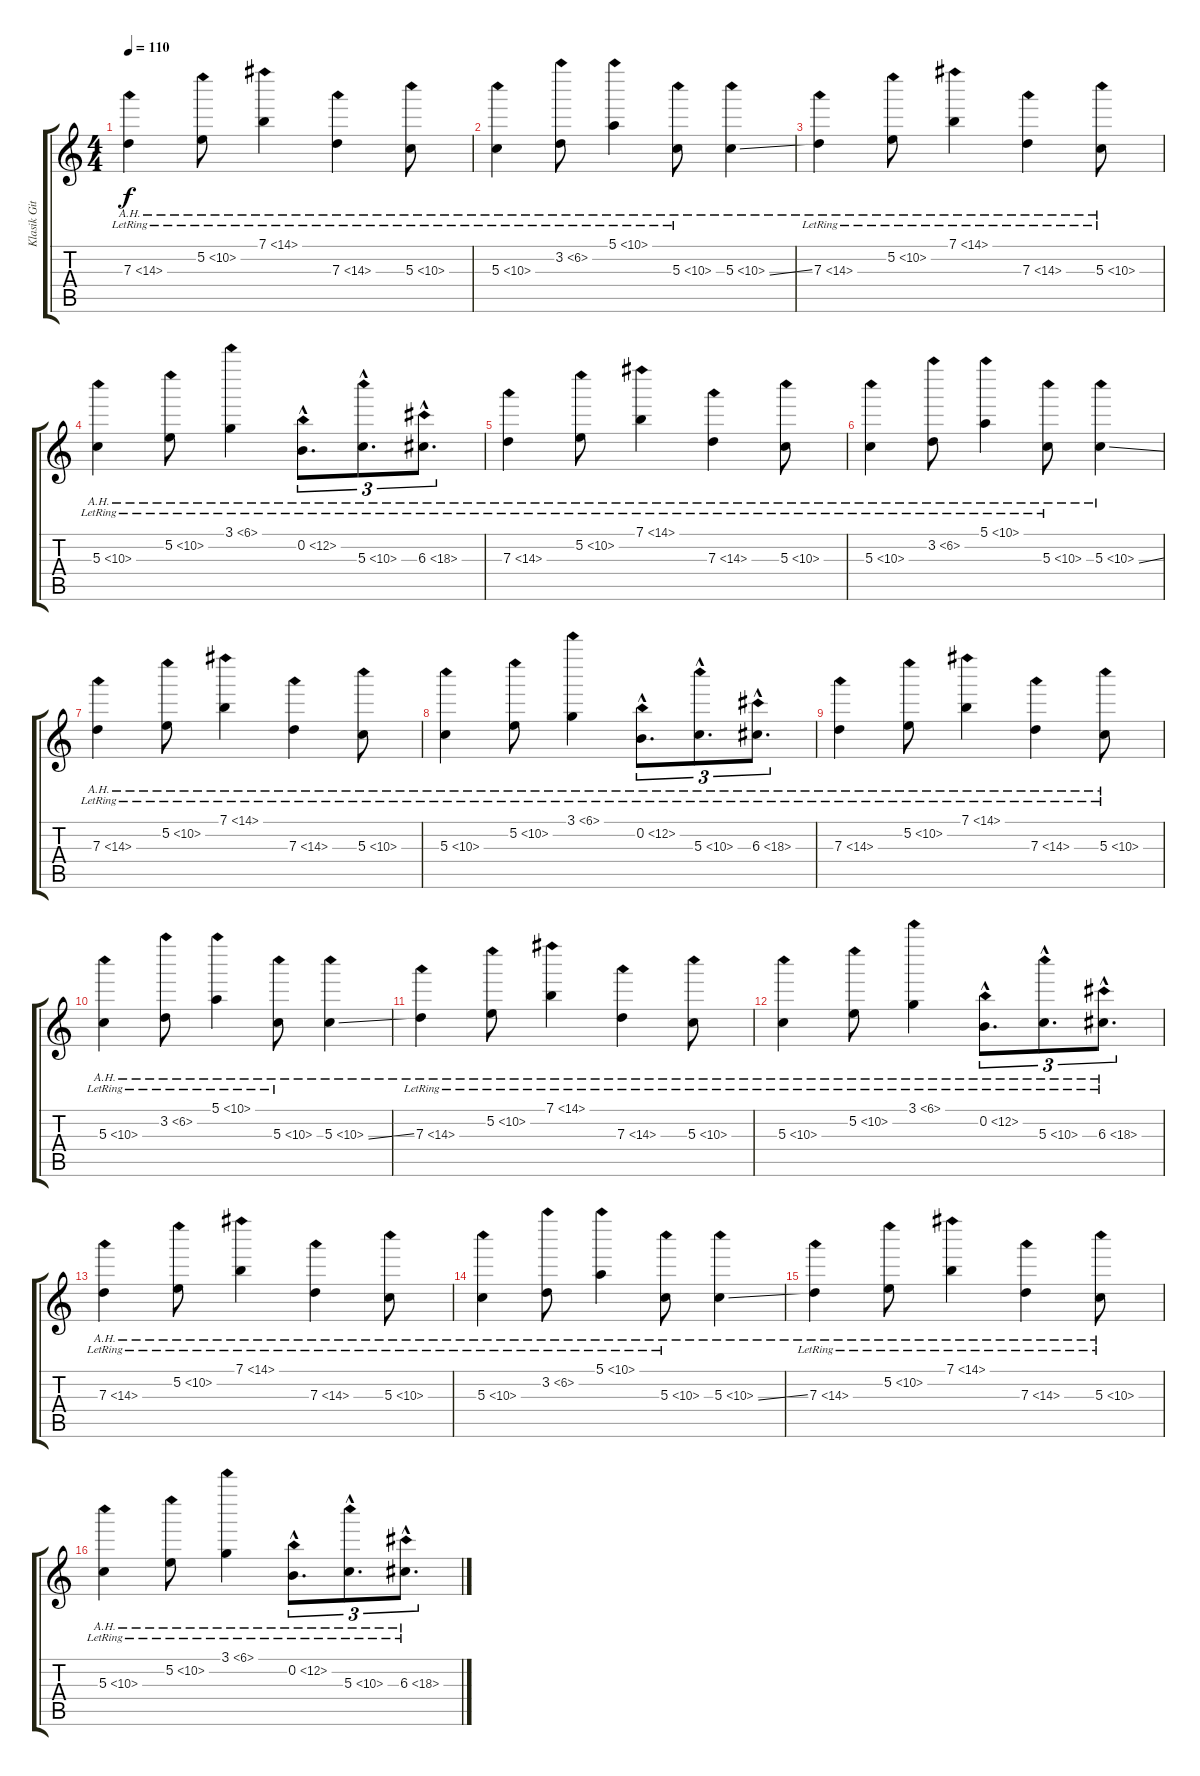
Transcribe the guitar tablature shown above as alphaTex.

\track ("Klasik Gitar" "Klasik Git") {instrument acousticguitarnylon}
\staff {score tabs}
\tuning (E4 B3 G3 D3 A2 E2) {hide}
\ts (4 4)
\tempo 110
\clef g2
\ks c
7.3{ah 7 lr}.4{dy f} 5.2{ah 5 lr}.8 7.1{ah 7 lr}.4 7.3{ah 7 lr}.4 5.3{ah 5 lr}.8 |
5.3{ah 5 lr}.4 3.2{ah 3 lr}.8 5.1{ah 5 lr}.4 5.3{ah 5 lr}.8 5.3{ah 5 ss}.4 |
7.3{ah 7 lr}.4 5.2{ah 5 lr}.8 7.1{ah 7 lr}.4 7.3{ah 7 lr}.4 5.3{ah 5 lr}.8 |
5.3{ah 5 lr}.4 5.2{ah 5 lr}.8 3.1{ah 3 lr}.4 0.2{ah 12 hac lr}.8{d tu (3 2)} 5.3{ah 5 hac lr}.8{d tu (3 2)} 6.3{ah 12 hac lr}.8{d tu (3 2)} |
7.3{ah 7 lr}.4 5.2{ah 5 lr}.8 7.1{ah 7 lr}.4 7.3{ah 7 lr}.4 5.3{ah 5 lr}.8 |
5.3{ah 5 lr}.4 3.2{ah 3 lr}.8 5.1{ah 5 lr}.4 5.3{ah 5 lr}.8 5.3{ah 5 ss}.4 |
7.3{ah 7 lr}.4 5.2{ah 5 lr}.8 7.1{ah 7 lr}.4 7.3{ah 7 lr}.4 5.3{ah 5 lr}.8 |
5.3{ah 5 lr}.4 5.2{ah 5 lr}.8 3.1{ah 3 lr}.4 0.2{ah 12 hac lr}.8{d tu (3 2)} 5.3{ah 5 hac lr}.8{d tu (3 2)} 6.3{ah 12 hac lr}.8{d tu (3 2)} |
7.3{ah 7 lr}.4 5.2{ah 5 lr}.8 7.1{ah 7 lr}.4 7.3{ah 7 lr}.4 5.3{ah 5 lr}.8 |
5.3{ah 5 lr}.4 3.2{ah 3 lr}.8 5.1{ah 5 lr}.4 5.3{ah 5 lr}.8 5.3{ah 5 ss}.4 |
7.3{ah 7 lr}.4 5.2{ah 5 lr}.8 7.1{ah 7 lr}.4 7.3{ah 7 lr}.4 5.3{ah 5 lr}.8 |
5.3{ah 5 lr}.4 5.2{ah 5 lr}.8 3.1{ah 3 lr}.4 0.2{ah 12 hac lr}.8{d tu (3 2)} 5.3{ah 5 hac lr}.8{d tu (3 2)} 6.3{ah 12 hac lr}.8{d tu (3 2)} |
7.3{ah 7 lr}.4 5.2{ah 5 lr}.8 7.1{ah 7 lr}.4 7.3{ah 7 lr}.4 5.3{ah 5 lr}.8 |
5.3{ah 5 lr}.4 3.2{ah 3 lr}.8 5.1{ah 5 lr}.4 5.3{ah 5 lr}.8 5.3{ah 5 ss}.4 |
7.3{ah 7 lr}.4 5.2{ah 5 lr}.8 7.1{ah 7 lr}.4 7.3{ah 7 lr}.4 5.3{ah 5 lr}.8 |
5.3{ah 5 lr}.4 5.2{ah 5 lr}.8 3.1{ah 3 lr}.4 0.2{ah 12 hac lr}.8{d tu (3 2)} 5.3{ah 5 hac lr}.8{d tu (3 2)} 6.3{ah 12 hac lr}.8{d tu (3 2)}
